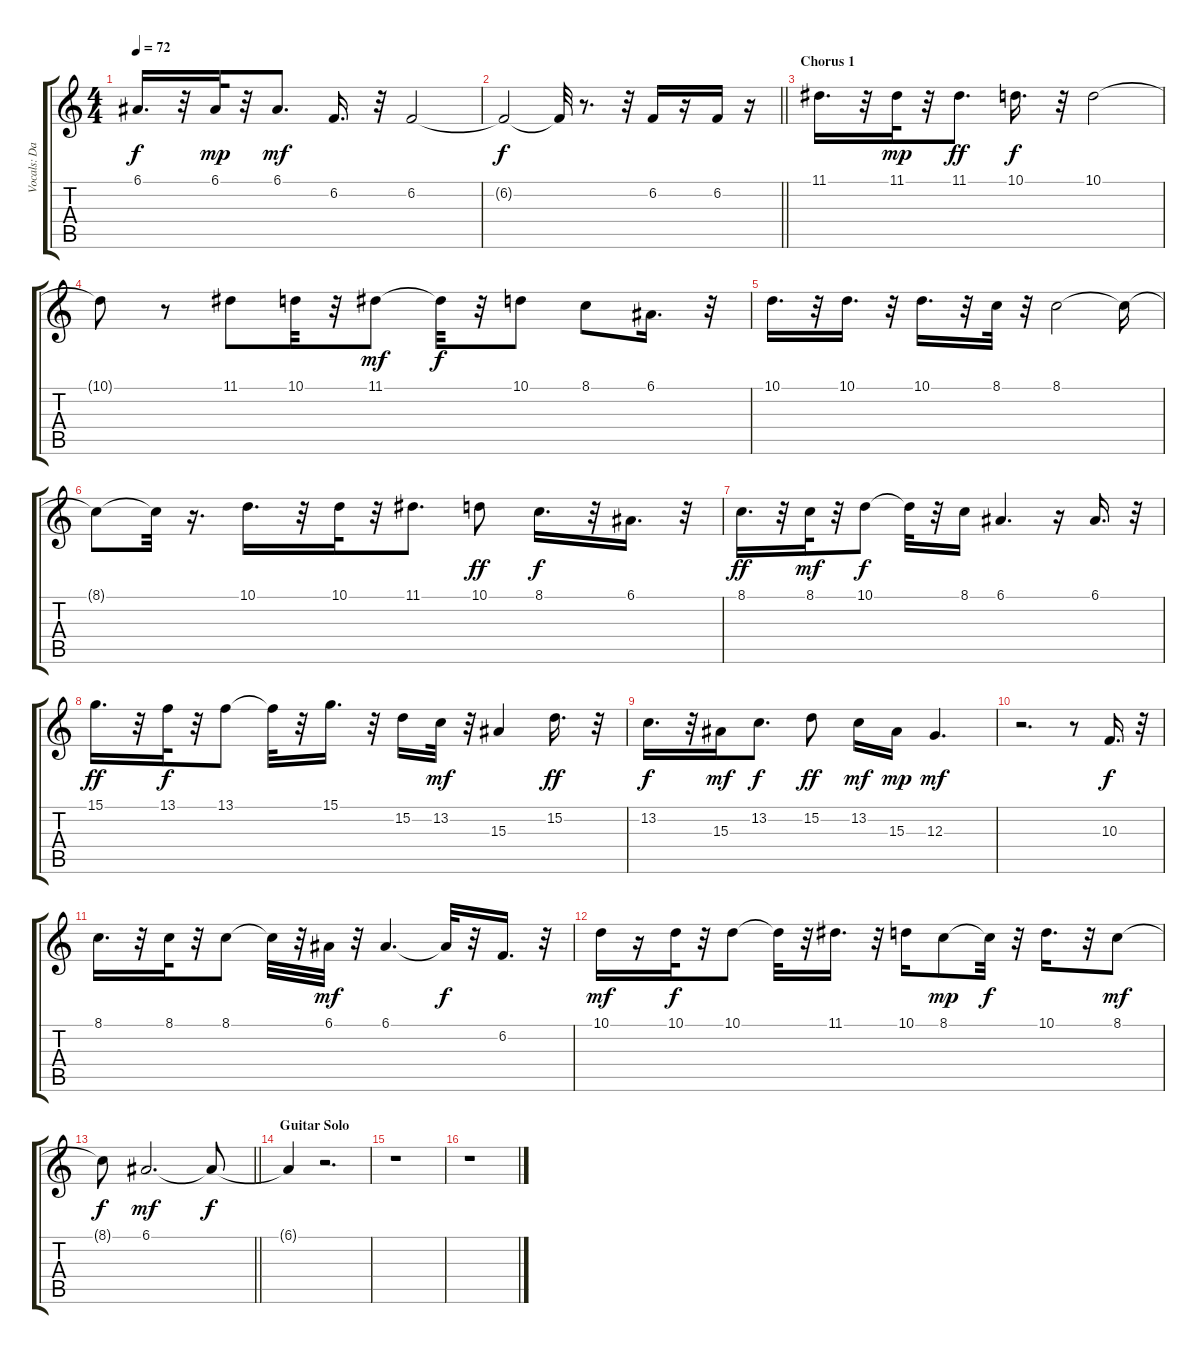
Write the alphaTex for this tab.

\track ("Vocals: David Gates" "Vocals: Da") {instrument synthbrass1}
\staff {score tabs}
\tuning (E4 B3 G3 D3 A2 E2) {hide}
\ts (4 4)
\tempo 72
\clef g2
\ks c
6.1.16{d dy f} r.32 6.1.32{dy mp} r.32 6.1.8{d dy mf} 6.2.16{d} r.32 6.2.2 |
\barLineRight lightlight
6.2{t}.2{dy f} 6.2{t}.32 r.8{d} r.32 6.2.16 r.16 6.2.16 r.16 |
\section ("" "Chorus 1")
11.1.16{d} r.32 11.1.32{dy mp} r.32 11.1.8{d dy ff} 10.1.16{d dy f} r.32 10.1.2 |
10.1{t}.8 r.8 11.1.8 10.1.32 r.32 11.1.8{dy mf} 11.1{t}.32{dy f} r.32 10.1.8 8.1.8 6.1.16{d} r.32 |
10.1.16{d} r.32 10.1.16{d} r.32 10.1.16{d} r.32 8.1.32 r.32 8.1.2 8.1{t}.16 |
8.1{t}.8 8.1{t}.32 r.16{d} 10.1.16{d} r.32 10.1.32 r.32 11.1.8{d} 10.1.8{dy ff} 8.1.16{d dy f} r.32 6.1.16{d} r.32 |
8.1.16{d dy ff} r.32 8.1.32{dy mf} r.32 10.1.8{dy f} 10.1{t}.32 r.32 8.1.16 6.1.4{d} r.16 6.1.16{d} r.32 |
15.1.16{d dy ff} r.32 13.1.32{dy f} r.32 13.1.8 13.1{t}.32 r.32 15.1.16{d} r.32 15.2.16 13.2.32{dy mf} r.32 15.3.4 15.2.16{d dy ff} r.32 |
13.2.16{d dy f} r.32 15.3.16{dy mf} 13.2.8{d dy f} 15.2.8{dy ff} 13.2.16{dy mf} 15.3.16{dy mp} 12.3.4{d dy mf} |
r.2{d} r.8 10.3.16{d dy f} r.32 |
8.1.16{d} r.32 8.1.32 r.32 8.1.8 8.1{t}.32 r.32 6.1.32{dy mf} r.32 6.1.4{d} 6.1{t}.32{dy f} r.32 6.2.16{d} r.32 |
10.1.16{dy mf} r.16 10.1.32{dy f} r.32 10.1.8 10.1{t}.32 r.32 11.1.16{d} r.32 10.1.16 8.1.8{dy mp} 8.1{t}.32{dy f} r.32 10.1.16{d} r.32 8.1.8{dy mf} |
\barLineRight lightlight
8.1{t}.8{dy f} 6.1.2{d dy mf} 6.1{t}.8{dy f} |
\section ("" "Guitar Solo")
6.1{t}.4 r.2{d} |
r.1 |
r.1
